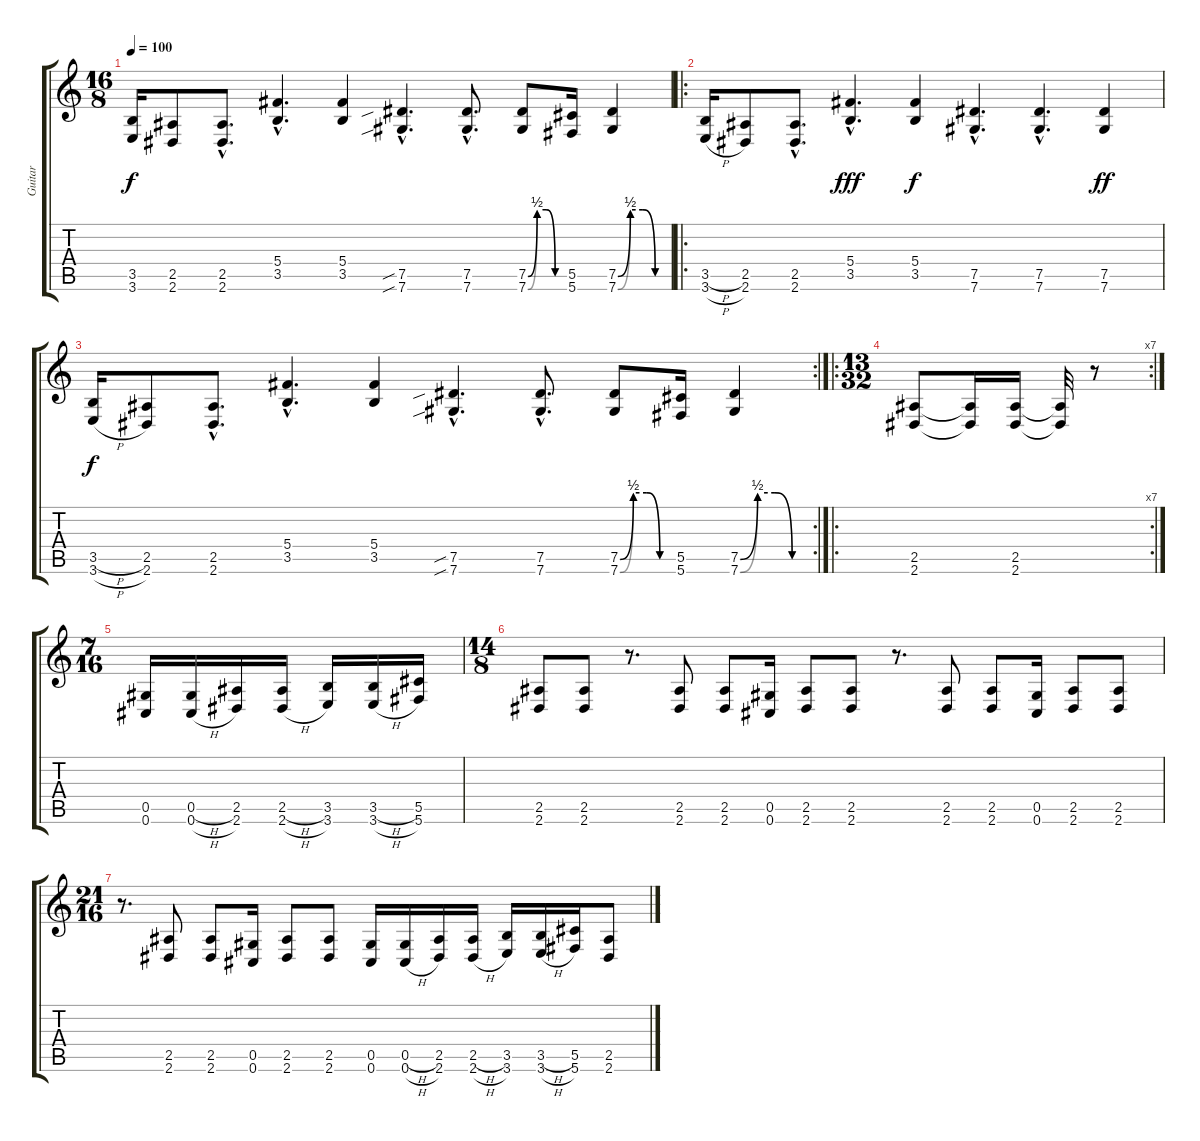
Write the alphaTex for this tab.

\track ("Guitar" "Guitar") {instrument distortionguitar}
\staff {score tabs}
\tuning (Eb4 Bb3 Gb3 Db3 Ab2 Db2) {hide}
\ts (16 8)
\tempo 100
\clef g2
\ks c
(3.5 3.6).16{dy f} (2.5 2.6).8 (2.5{hac} 2.6{hac}).8{d} (5.4{hac} 3.5{hac}).4{d} (5.4 3.5).4 (7.5{sib hac} 7.6{sib hac}).4{d} (7.5{hac} 7.6{hac}).8{d} (7.5{be (custom 0 0 15 2 30 2 45 0 60 0)} 7.6{be (custom 0 0 15 2 30 2 45 0 60 0)}).8 (5.5 5.6).16 (7.5{be (custom 0 0 15 2 30 2 45 0 60 0)} 7.6{be (custom 0 0 15 2 30 2 45 0 60 0)}).4 |
\ro
(3.5{h} 3.6{h}).16 (2.5 2.6).8 (2.5{hac} 2.6{hac}).8{d} (5.4{hac} 3.5{hac}).4{d dy fff} (5.4 3.5).4{dy f} (7.5{hac} 7.6{hac}).4{d} (7.5{hac} 7.6{hac}).4{d} (7.5 7.6).4{dy ff} |
\rc 2
(3.5{h} 3.6{h}).16{dy f} (2.5 2.6).8 (2.5{hac} 2.6{hac}).8{d} (5.4{hac} 3.5{hac}).4{d} (5.4 3.5).4 (7.5{sib hac} 7.6{sib hac}).4{d} (7.5{hac} 7.6{hac}).8{d} (7.5{be (custom 0 0 15 2 30 2 45 0 60 0)} 7.6{be (custom 0 0 15 2 30 2 45 0 60 0)}).8 (5.5 5.6).16 (7.5{be (custom 0 0 15 2 30 2 45 0 60 0)} 7.6{be (custom 0 0 15 2 30 2 45 0 60 0)}).4 |
\ro
\rc 7
\ts (13 32)
(2.5 2.6).8 (2.5{t} 2.6{t}).16 (2.5 2.6).16 (2.5{t} 2.6{t}).32 r.8 |
\ts (7 16)
(0.5 0.6).16 (0.5{h} 0.6{h}).16 (2.5 2.6).16 (2.5{h} 2.6{h}).16 (3.5 3.6).16 (3.5{h} 3.6{h}).16 (5.5 5.6).16 |
\ts (14 8)
(2.5 2.6).8 (2.5 2.6).8 r.8{d} (2.5 2.6).8 (2.5 2.6).8 (0.5 0.6).16 (2.5 2.6).8 (2.5 2.6).8 r.8{d} (2.5 2.6).8 (2.5 2.6).8 (0.5 0.6).16 (2.5 2.6).8 (2.5 2.6).8 |
\ts (21 16)
r.8{d} (2.5 2.6).8 (2.5 2.6).8 (0.5 0.6).16 (2.5 2.6).8 (2.5 2.6).8 (0.5 0.6).16 (0.5{h} 0.6{h}).16 (2.5 2.6).16 (2.5{h} 2.6{h}).16 (3.5 3.6).16 (3.5{h} 3.6{h}).16 (5.5 5.6).16 (2.5 2.6).8
